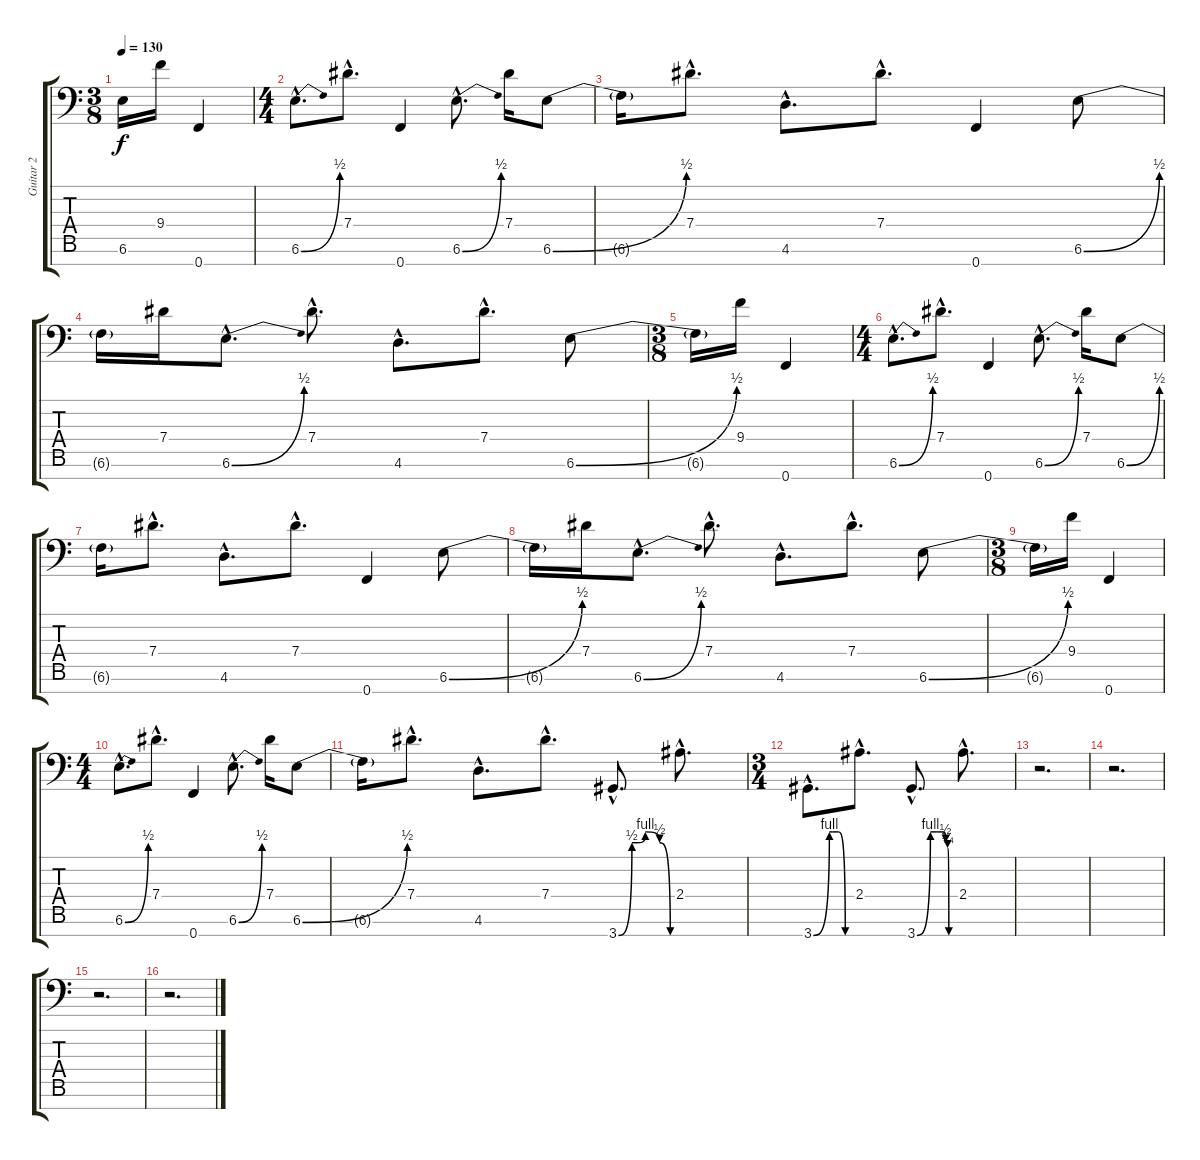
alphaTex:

\track ("Guitar 2" "Guitar 2") {instrument overdrivenguitar}
\staff {score tabs}
\tuning (Bb3 Gb3 Db3 Ab2 Eb2 Bb1 F1) {hide}
\ts (3 8)
\tempo 130
\clef f4
\ks c
6.6{t}.16{dy f} 9.4.16 0.7.4 |
\ts (4 4)
6.6{be (bend 0 0 60 2) hac}.8{d} 7.4{hac}.8{d} 0.7.4 6.6{be (bend 0 0 60 2) hac}.8{d} 7.4.16 6.6{be (bend 0 0 60 2)}.8 |
6.6{t}.16 7.4{hac}.8{d} 4.6{hac}.8{d} 7.4{hac}.8{d} 0.7.4 6.6{be (bend 0 0 60 2)}.8 |
6.6{t}.16 7.4.16 6.6{be (bend 0 0 60 2) hac}.8{d} 7.4{hac}.8{d} 4.6{hac}.8{d} 7.4{hac}.8{d} 6.6{be (bend 0 0 60 2)}.8 |
\ts (3 8)
6.6{t}.16 9.4.16 0.7.4 |
\ts (4 4)
6.6{be (bend 0 0 60 2) hac}.8{d} 7.4{hac}.8{d} 0.7.4 6.6{be (bend 0 0 60 2) hac}.8{d} 7.4.16 6.6{be (bend 0 0 60 2)}.8 |
6.6{t}.16 7.4{hac}.8{d} 4.6{hac}.8{d} 7.4{hac}.8{d} 0.7.4 6.6{be (bend 0 0 60 2)}.8 |
6.6{t}.16 7.4.16 6.6{be (bend 0 0 60 2) hac}.8{d} 7.4{hac}.8{d} 4.6{hac}.8{d} 7.4{hac}.8{d} 6.6{be (bend 0 0 60 2)}.8 |
\ts (3 8)
6.6{t}.16 9.4.16 0.7.4 |
\ts (4 4)
6.6{be (bend 0 0 60 2) hac}.8{d} 7.4{hac}.8{d} 0.7.4 6.6{be (bend 0 0 60 2) hac}.8{d} 7.4.16 6.6{be (bend 0 0 60 2)}.8 |
6.6{t}.16 7.4{hac}.8{d} 4.6{hac}.8{d} 7.4{hac}.8{d} 3.7{be (custom 0 0 15 2 22 2 30 4 46 2 58 0 60 0) hac}.8{d} 2.4{hac}.8{d} |
\ts (3 4)
3.7{be (custom 0 0 25 4 30 4 39 4 50 0 60 0) hac}.8{d} 2.4{hac}.8{d} 3.7{be (custom 0 0 21 4 30 4 41 4 45 2 48 1 50 0 60 0) hac}.8{d} 2.4{hac}.8{d} |
r.2{d} |
r.2{d} |
r.2{d} |
r.2{d}
